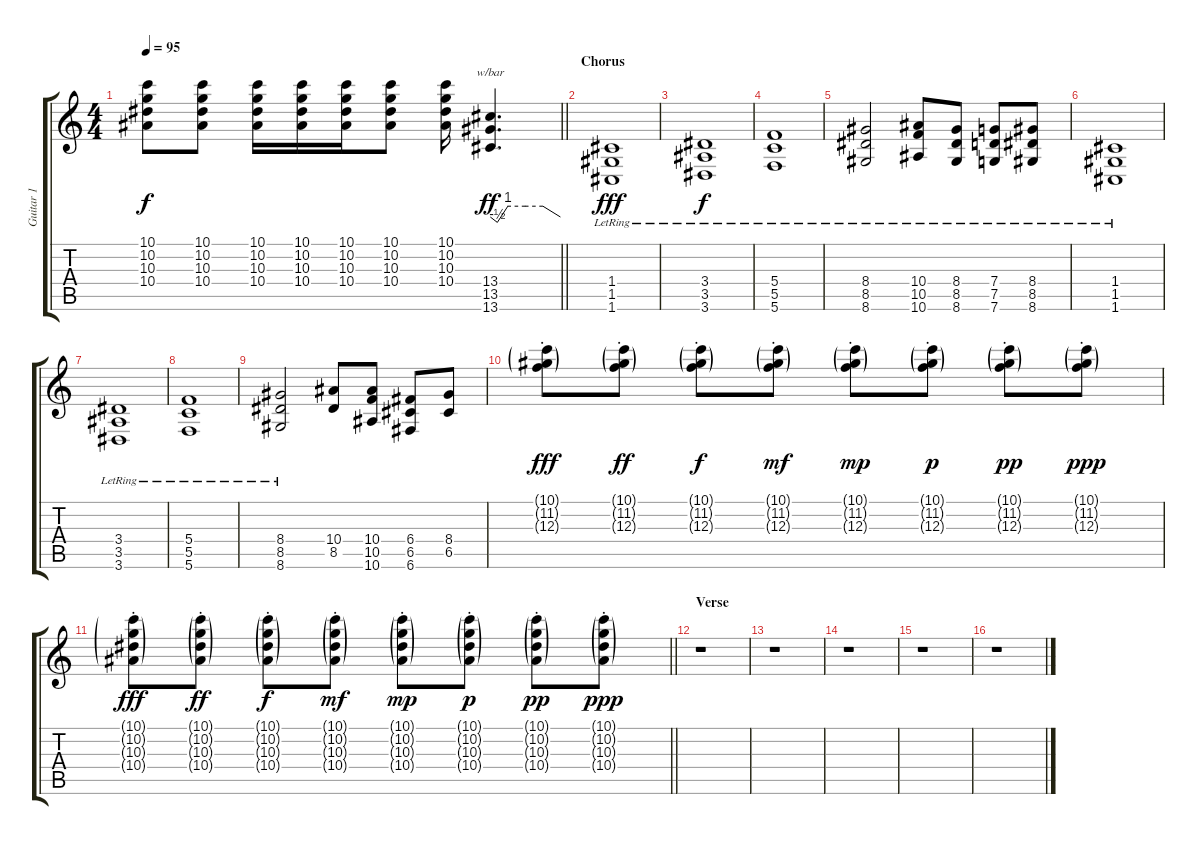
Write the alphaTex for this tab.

\track ("Guitar 1" "Guitar 1") {instrument overdrivenguitar}
\staff {score tabs}
\tuning (D4 A3 F3 C3 G2 C2) {hide}
\ts (4 4)
\tempo 95
\clef g2
\barLineRight lightlight
\ks c
(10.1 10.2 10.3 10.4).8{dy f} (10.1 10.2 10.3 10.4).8 (10.1 10.2 10.3 10.4).16 (10.1 10.2 10.3 10.4).16 (10.1 10.2 10.3 10.4).16 (10.1 10.2 10.3 10.4).8 (10.1 10.2 10.3 10.4).16 (13.4 13.5 13.6).4{d tbe (custom default 0 0 6 -2 15 4 30 4 45 4 60 0) dy ff} |
\section ("" "Chorus")
(1.4 1.5 1.6{lr}).1{dy fff} |
(3.4{lr} 3.5 3.6).1{dy f} |
(5.4{lr} 5.5 5.6).1 |
(8.4 8.5 8.6{lr}).2 (10.4{lr} 10.5{lr} 10.6{lr}).8 (8.4{lr} 8.5{lr} 8.6{lr}).8 (7.4{lr} 7.5{lr} 7.6{lr}).8 (8.4{lr} 8.5{lr} 8.6{lr}).8 |
(1.4 1.5 1.6{lr}).1 |
(3.4{lr} 3.5 3.6).1 |
(5.4{lr} 5.5 5.6).1 |
(8.4 8.5 8.6{lr}).2 (10.4 8.5).8 (10.4 10.5 10.6).8 (6.4 6.5 6.6).8 (8.4 6.5).8 |
(10.1{g st} 11.2{g st} 12.3{g st}).8{dy fff} (10.1{g st} 11.2{g st} 12.3{g st}).8{dy ff} (10.1{g st} 11.2{g st} 12.3{g st}).8{dy f} (10.1{g st} 11.2{g st} 12.3{g st}).8{dy mf} (10.1{g st} 11.2{g st} 12.3{g st}).8{dy mp} (10.1{g st} 11.2{g st} 12.3{g st}).8{dy p} (10.1{g st} 11.2{g st} 12.3{g st}).8{dy pp} (10.1{g st} 11.2{g st} 12.3{g st}).8{dy ppp} |
\barLineRight lightlight
(10.1{g st} 10.2{g st} 10.3{g st} 10.4{g st}).8{dy fff} (10.1{g st} 10.2{g st} 10.3{g st} 10.4{g st}).8{dy ff} (10.1{g st} 10.2{g st} 10.3{g st} 10.4{g st}).8{dy f} (10.1{g st} 10.2{g st} 10.3{g st} 10.4{g st}).8{dy mf} (10.1{g st} 10.2{g st} 10.3{g st} 10.4{g st}).8{dy mp} (10.1{g st} 10.2{g st} 10.3{g st} 10.4{g st}).8{dy p} (10.1{g st} 10.2{g st} 10.3{g st} 10.4{g st}).8{dy pp} (10.1{g st} 10.2{g st} 10.3{g st} 10.4{g st}).8{dy ppp} |
\section ("" "Verse")
r.1 |
r.1 |
r.1 |
r.1 |
r.1
